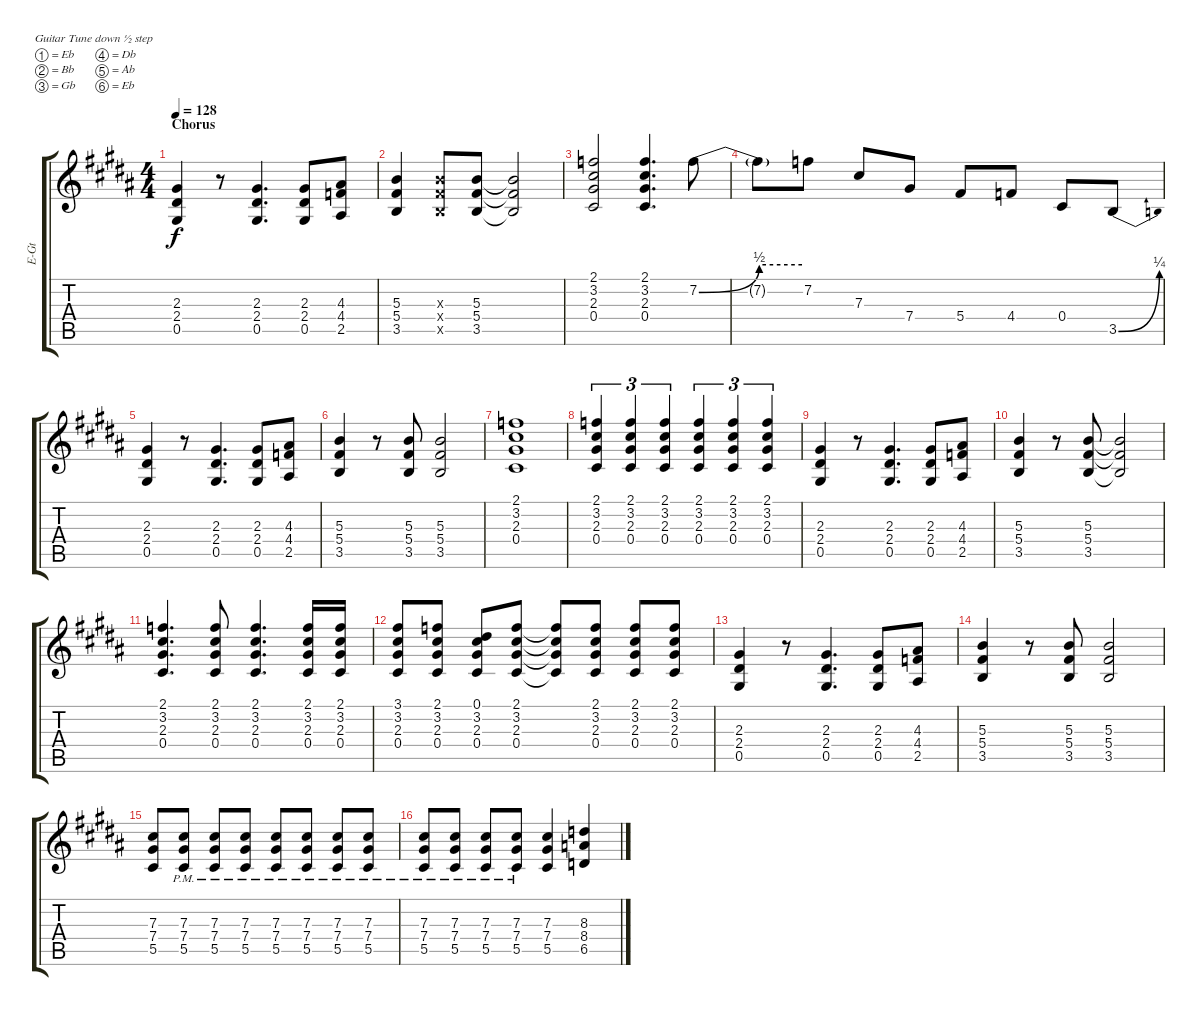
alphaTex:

\bracketExtendMode groupsimilarinstruments
\otherSystemsTrackNameOrientation horizontal
\track ("Guitar 3 (Slash)" "E-Gt") {defaultSystemsLayout 4 instrument electricguitarjazz}
\staff {score tabs}
\tuning (Eb4 Bb3 Gb3 Db3 Ab2 Eb2)
\ts (4 4)
\section ("" "Chorus")
\tempo 128
\clef g2
\ks b
(2.3{acc forcenatural} 2.4{acc forcenatural} 0.5{acc forcenatural}).4{dy f} r.8 (2.3{acc forcenatural} 2.4{acc forcenatural} 0.5{acc forcenatural}).4{d} (2.3{acc forcenatural} 2.4{acc forcenatural} 0.5{acc forcenatural}).8 (4.3{acc forcenatural} 4.4{acc b} 2.5{acc forcenatural}).8 |
(5.3{acc forcenatural} 5.4{acc forcenatural} 3.5{acc forcenatural}).4 (3.5{x acc forcenatural} 5.4{x acc forcenatural} 5.3{x acc forcenatural}).8 (5.3{acc forcenatural} 5.4{acc forcenatural} 3.5{acc forcenatural}).8 (5.3{t acc forcenatural} 5.4{t acc forcenatural} 3.5{t acc forcenatural}).2 |
(2.1{acc b} 3.2{acc forcenatural} 2.3{acc forcenatural} 0.4{acc forcenatural}).2 (2.1{acc b} 3.2{acc forcenatural} 2.3{acc forcenatural} 0.4{acc forcenatural}).4{d} 7.2{be (bend 0 0 60 2) acc b}.8 |
7.2{be (hold 0 2 60 2) t}.8 7.2{acc b}.8 7.3{acc forcenatural}.8 7.4{acc forcenatural}.8 5.4{acc forcenatural}.8 4.4{acc b}.8 0.4{acc forcenatural}.8 3.5{be (bend 0 0 60 1) acc forcenatural}.8 |
(2.3{acc forcenatural} 2.4{acc forcenatural} 0.5{acc forcenatural}).4 r.8 (2.3{acc forcenatural} 2.4{acc forcenatural} 0.5{acc forcenatural}).4{d} (2.3{acc forcenatural} 2.4{acc forcenatural} 0.5{acc forcenatural}).8 (4.3{acc forcenatural} 4.4{acc b} 2.5{acc forcenatural}).8 |
(5.3{acc forcenatural} 5.4{acc forcenatural} 3.5{acc forcenatural}).4 r.8 (5.3{acc forcenatural} 5.4{acc forcenatural} 3.5{acc forcenatural}).8 (5.3{acc forcenatural} 5.4{acc forcenatural} 3.5{acc forcenatural}).2 |
(2.1{acc b} 3.2{acc forcenatural} 2.3{acc forcenatural} 0.4{acc forcenatural}).1 |
(2.1{acc b} 3.2{acc forcenatural} 2.3{acc forcenatural} 0.4{acc forcenatural}).4{tu (3 2)} (2.1{acc b} 3.2{acc forcenatural} 2.3{acc forcenatural} 0.4{acc forcenatural}).4{tu (3 2)} (2.1{acc b} 3.2{acc forcenatural} 2.3{acc forcenatural} 0.4{acc forcenatural}).4{tu (3 2)} (2.1{acc b} 3.2{acc forcenatural} 2.3{acc forcenatural} 0.4{acc forcenatural}).4{tu (3 2)} (2.1{acc b} 3.2{acc forcenatural} 2.3{acc forcenatural} 0.4{acc forcenatural}).4{tu (3 2)} (2.1{acc b} 3.2{acc forcenatural} 2.3{acc forcenatural} 0.4{acc forcenatural}).4{tu (3 2)} |
(2.3{acc forcenatural} 2.4{acc forcenatural} 0.5{acc forcenatural}).4 r.8 (2.3{acc forcenatural} 2.4{acc forcenatural} 0.5{acc forcenatural}).4{d} (2.3{acc forcenatural} 2.4{acc forcenatural} 0.5{acc forcenatural}).8 (4.3{acc forcenatural} 4.4{acc b} 2.5{acc forcenatural}).8 |
(5.3{acc forcenatural} 5.4{acc forcenatural} 3.5{acc forcenatural}).4 r.8 (5.3{acc forcenatural} 5.4{acc forcenatural} 3.5{acc forcenatural}).8 (5.3{t acc forcenatural} 5.4{t acc forcenatural} 3.5{t acc forcenatural}).2 |
(2.1{acc b} 3.2{acc forcenatural} 2.3{acc forcenatural} 0.4{acc forcenatural}).4{d} (2.1{acc b} 3.2{acc forcenatural} 2.3{acc forcenatural} 0.4{acc forcenatural}).8 (2.1{acc b} 3.2{acc forcenatural} 2.3{acc forcenatural} 0.4{acc forcenatural}).4{d} (2.1{acc b} 3.2{acc forcenatural} 2.3{acc forcenatural} 0.4{acc forcenatural}).16 (2.1{acc b} 3.2{acc forcenatural} 2.3{acc forcenatural} 0.4{acc forcenatural}).16 |
(3.1{acc forcenatural} 3.2{acc forcenatural} 2.3{acc forcenatural} 0.4{acc forcenatural}).8 (2.1{acc b} 3.2{acc forcenatural} 2.3{acc forcenatural} 0.4{acc forcenatural}).8 (0.1{acc forcenatural} 3.2{acc forcenatural} 2.3{acc forcenatural} 0.4{acc forcenatural}).8 (2.1{acc b} 3.2{acc forcenatural} 2.3{acc forcenatural} 0.4{acc forcenatural}).8 (2.1{t acc b} 3.2{t acc forcenatural} 2.3{t acc forcenatural} 0.4{t acc forcenatural}).8 (2.1{acc b} 3.2{acc forcenatural} 2.3{acc forcenatural} 0.4{acc forcenatural}).8 (2.1{acc b} 3.2{acc forcenatural} 2.3{acc forcenatural} 0.4{acc forcenatural}).8 (2.1{acc b} 3.2{acc forcenatural} 2.3{acc forcenatural} 0.4{acc forcenatural}).8 |
(2.3{acc forcenatural} 2.4{acc forcenatural} 0.5{acc forcenatural}).4 r.8 (2.3{acc forcenatural} 2.4{acc forcenatural} 0.5{acc forcenatural}).4{d} (2.3{acc forcenatural} 2.4{acc forcenatural} 0.5{acc forcenatural}).8 (4.3{acc forcenatural} 4.4{acc b} 2.5{acc forcenatural}).8 |
(5.3{acc forcenatural} 5.4{acc forcenatural} 3.5{acc forcenatural}).4 r.8 (5.3{acc forcenatural} 5.4{acc forcenatural} 3.5{acc forcenatural}).8 (5.3{acc forcenatural} 5.4{acc forcenatural} 3.5{acc forcenatural}).2 |
(7.3{acc forcenatural} 7.4{acc forcenatural} 5.5{acc forcenatural}).8 (7.3{pm acc forcenatural} 7.4{pm acc forcenatural} 5.5{pm acc forcenatural}).8 (7.3{pm acc forcenatural} 7.4{pm acc forcenatural} 5.5{pm acc forcenatural}).8 (7.3{pm acc forcenatural} 7.4{pm acc forcenatural} 5.5{pm acc forcenatural}).8 (7.3{pm acc forcenatural} 7.4{pm acc forcenatural} 5.5{pm acc forcenatural}).8 (7.3{pm acc forcenatural} 7.4{pm acc forcenatural} 5.5{pm acc forcenatural}).8 (7.3{pm acc forcenatural} 7.4{pm acc forcenatural} 5.5{pm acc forcenatural}).8 (7.3{pm acc forcenatural} 7.4{pm acc forcenatural} 5.5{pm acc forcenatural}).8 |
(7.3{pm acc forcenatural} 7.4{pm acc forcenatural} 5.5{pm acc forcenatural}).8 (7.3{pm acc forcenatural} 7.4{pm acc forcenatural} 5.5{pm acc forcenatural}).8 (7.3{pm acc forcenatural} 7.4{pm acc forcenatural} 5.5{pm acc forcenatural}).8 (7.3{pm acc forcenatural} 7.4{pm acc forcenatural} 5.5{pm acc forcenatural}).8 (7.3{acc forcenatural} 7.4{acc forcenatural} 5.5{acc forcenatural}).4 (8.3{acc b} 8.4{acc b} 6.5{acc b}).4
